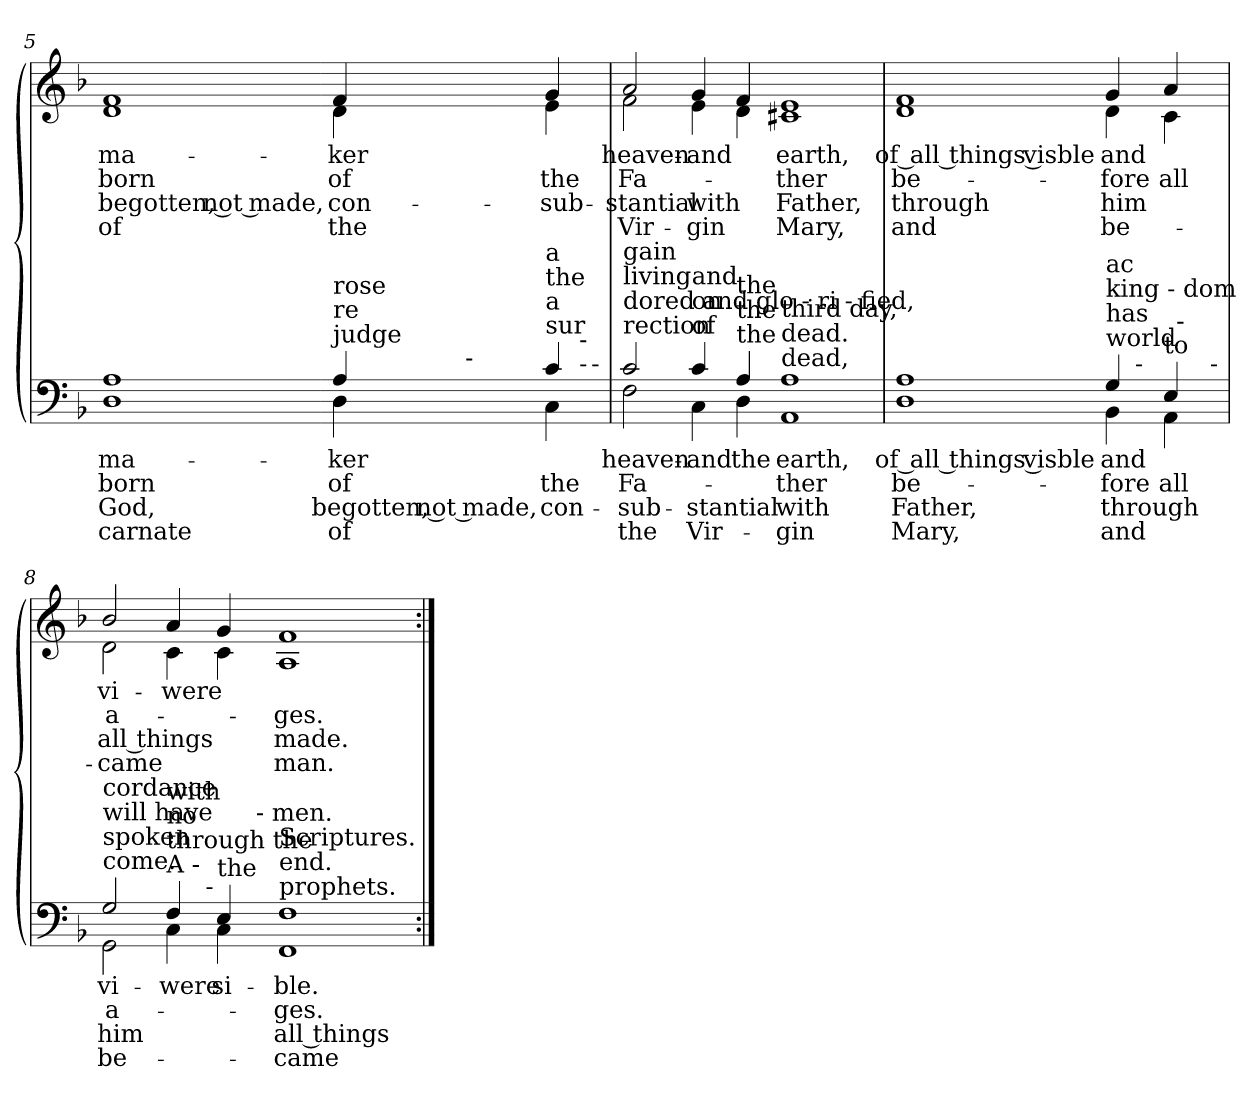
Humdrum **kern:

**kern	**text	**text	**text	**text	**kern	**text	**text	**text	**text
*part2	*part2	*part2	*part2	*part2	*part1	*part1	*part1	*part1	*part1
*staff2	*staff2	*staff2	*staff2	*staff2	*staff1	*staff1	*staff1	*staff1	*staff1
!!LO:PB:g=z
*clefF4	*	*	*	*	*clefG2	*	*	*	*
*k[b-]	*	*	*	*	*k[b-]	*	*	*	*
*F:	*	*	*	*	*F:	*	*	*	*
=5	=5	=5	=5	=5	=5	=5	=5	=5	=5
!LO:TX:a:t=I&nbsp;look&nbsp;forward&nbsp;to&nbsp;the	!	!	!	!	!	!	!	!	!
!LO:TX:a:t=who&nbsp;with&nbsp;the&nbsp;Father&nbsp;and&nbsp;the&nbsp;Son is	!	!	!	!	!	!	!	!	!
!LO:TX:a:t=He&nbsp;will&nbsp;come&nbsp;again&nbsp;in&nbsp;glory&nbsp;to	!	!	!	!	!	!	!	!	!
!LO:TX:a:t=and	!	!	!	!	!	!	!	!	!
!	!LO:LY:a	!LO:LY:a	!LO:LY:a	!LO:LY:a	!	!LO:LY:b	!LO:LY:b	!LO:LY:b	!LO:LY:b
*^	*	*	*	*	*^	*	*	*	*
*	*^	*	*	*	*	*	*	*	*	*	*
*	*	*^	*	*	*	*	*	*	*	*	*	*
1A	1D	1ryy	1ryy	ma-	born	God,	-carnate	1f	1d	ma-	born	begotten, not made,	of
!LO:TX:a:t=judge	!	!	!	!	!	!	!	!	!	!	!	!	!
!LO:TX:a:t=re	!	!	!	!	!	!	!	!	!	!	!	!	!
!LO:TX:a:t=rose	!	!	!	!	!	!	!	!	!	!	!	!	!
!	!	!	!	!LO:LY:a	!LO:LY:a	!LO:LY:a	!LO:LY:a	!	!	!LO:LY:b	!LO:LY:b	!LO:LY:b	!LO:LY:b
4A/	4D\	8ryy	4..ryy	-ker	of	begotten, not made,	of	4f/	4d\	-ker	of	con-	the
.	.	32ryy	.	.	.	.	.	.	.	.	.	.	.
!	!	!LO:TX:a:t=-	!	!	!	!	!	!	!	!	!	!	!
.	.	4ryy	.	.	.	.	.	.	.	.	.	.	.
!LO:TX:a:t=sur	!	!	!	!	!	!	!	!	!	!	!	!	!
!LO:TX:a:t=a	!	!	!	!	!	!	!	!	!	!	!	!	!
!LO:TX:a:t=the	!	!	!	!	!	!	!	!	!	!	!	!	!
!LO:TX:a:t=a	!	!	!	!	!	!	!	!	!	!	!	!	!
!	!	!	!	!	!LO:LY:a	!LO:LY:a	!	!	!	!	!LO:LY:b	!LO:LY:b	!
4c/	4C\	.	.	.	the	con-	.	4g/	4e\	.	the	-sub-	.
!	!	!LO:TX:a:t=-	!	!	!	!	!	!	!	!	!	!	!
!	!	!LO:TX:a:t=-	!	!	!	!	!	!	!	!	!	!	!
.	.	16.ryy	.	.	.	.	.	.	.	.	.	.	.
!	!	!	!LO:TX:a:t=-	!	!	!	!	!	!	!	!	!	!
.	.	.	16ryy	.	.	.	.	.	.	.	.	.	.
=6	=6	=6	=6	=6	=6	=6	=6	=6	=6	=6	=6	=6	=6
!LO:TX:a:t=rection	!	!	!	!	!	!	!	!	!	!	!	!	!
!LO:TX:a:t=dored&nbsp;and glo - ri - fied,	!	!	!	!	!	!	!	!	!	!	!	!	!
!LO:TX:a:t=living	!	!	!	!	!	!	!	!	!	!	!	!	!
!LO:TX:a:t=gain	!	!	!	!	!	!	!	!	!	!	!	!	!
!	!	!	!	!LO:LY:a	!LO:LY:a	!LO:LY:a	!LO:LY:a	!	!	!LO:LY:b	!LO:LY:b	!LO:LY:b	!LO:LY:b
*	*v	*v	*v	*	*	*	*	*	*	*	*	*	*
2c/	2F\	heaven-	Fa-	-sub-	the	2a/	2f\	heaven-	Fa-	-stantial	Vir-
!LO:TX:a:t=of	!	!	!	!	!	!	!	!	!	!	!
!LO:TX:a:t=and	!	!	!	!	!	!	!	!	!	!	!
!LO:TX:a:t=on	!	!	!	!	!	!	!	!	!	!	!
!	!	!LO:LY:a	!	!LO:LY:a	!LO:LY:a	!	!	!LO:LY:b	!	!LO:LY:b	!LO:LY:b
4c/	4C\	-and	.	-stantial	Vir-	4g/	4e\	-and	.	with	-gin
!LO:TX:a:t=the	!	!	!	!	!	!	!	!	!	!	!
!LO:TX:a:t=the	!	!	!	!	!	!	!	!	!	!	!
!LO:TX:a:t=the	!	!	!	!	!	!	!	!	!	!	!
!	!	!LO:LY:a	!	!	!	!	!	!	!	!	!
4A/	4D\	the	.	.	.	4f/	4d\	.	.	.	.
!LO:TX:a:t=dead,	!	!	!	!	!	!	!	!	!	!	!
!LO:TX:a:t=dead.	!	!	!	!	!	!	!	!	!	!	!
!LO:TX:a:t=third&nbsp;day,	!	!	!	!	!	!	!	!	!	!	!
!	!	!LO:LY:a	!LO:LY:a	!LO:LY:a	!LO:LY:a	!	!	!LO:LY:b	!LO:LY:b	!LO:LY:b	!LO:LY:b
1A	1AA	earth,	-ther	with	-gin	1e	1c#X	earth,	-ther	Father,	Mary,
!!LO:LB:g=z	!!
=7	=7	=7	=7	=7	=7	=7	=7	=7	=7	=7	=7
!LO:TX:a:t=and&nbsp;the&nbsp;life&nbsp;of&nbsp;the	!	!	!	!	!	!	!	!	!	!	!
!LO:TX:a:t=who	!	!	!	!	!	!	!	!	!	!	!
!LO:TX:a:t=His	!	!	!	!	!	!	!	!	!	!	!
!LO:TX:a:t=in	!	!	!	!	!	!	!	!	!	!	!
!	!	!LO:LY:a	!LO:LY:a	!LO:LY:a	!LO:LY:a	!	!	!LO:LY:b	!LO:LY:b	!LO:LY:b	!LO:LY:b
*^	*^	*	*	*	*	*	*	*	*	*	*
*	*	*^	*	*	*	*	*	*	*	*	*	*	*
1A	1D	1ryy	1ryy	1ryy	of all things visble	be-	Father,	Mary,	1f	1d	of all things visble	be-	through	and
!LO:TX:a:t=world	!	!	!	!	!	!	!	!	!	!	!	!	!	!
!LO:TX:a:t=has	!	!	!	!	!	!	!	!	!	!	!	!	!	!
!LO:TX:a:t=king - dom	!	!	!	!	!	!	!	!	!	!	!	!	!	!
!LO:TX:a:t=ac	!	!	!	!	!	!	!	!	!	!	!	!	!	!
!	!	!	!	!	!LO:LY:a	!LO:LY:a	!LO:LY:a	!LO:LY:a	!	!	!LO:LY:b	!LO:LY:b	!LO:LY:b	!LO:LY:b
4G/	4BB-\	8ryy	4ryy	4..ryy	and	-fore	through	and	4g/	4d\	and	-fore	him	be-
!	!	!LO:TX:a:t=-	!	!	!	!	!	!	!	!	!	!	!	!
.	.	4.ryy	.	.	.	.	.	.	.	.	.	.	.	.
!LO:TX:a:t=to	!	!	!	!	!	!	!	!	!	!	!	!	!	!
!	!	!	!	!	!	!LO:LY:a	!	!	!	!	!	!LO:LY:b	!	!
4E/	4AA\	.	32ryy	.	.	all	.	.	4a/	4c\	.	all	.	.
!	!	!	!LO:TX:a:t=-	!	!	!	!	!	!	!	!	!	!	!
.	.	.	8..ryy	.	.	.	.	.	.	.	.	.	.	.
!	!	!	!	!LO:TX:a:t=-	!	!	!	!	!	!	!	!	!	!
.	.	.	.	16ryy	.	.	.	.	.	.	.	.	.	.
=8	=8	=8	=8	=8	=8	=8	=8	=8	=8	=8	=8	=8	=8	=8
!LO:TX:a:t=come.	!	!	!	!	!	!	!	!	!	!	!	!	!	!
!LO:TX:a:t=spoken	!	!	!	!	!	!	!	!	!	!	!	!	!	!
!LO:TX:a:t=will&nbsp;have	!	!	!	!	!	!	!	!	!	!	!	!	!	!
!LO:TX:a:t=cordance	!	!	!	!	!	!	!	!	!	!	!	!	!	!
!	!	!	!	!	!LO:LY:a	!LO:LY:a	!LO:LY:a	!LO:LY:a	!	!	!LO:LY:b	!LO:LY:b	!LO:LY:b	!LO:LY:b
*	*	*	*v	*v	*	*	*	*	*	*	*	*	*	*
2G/	2GG\	2ryy	2ryy	-vi-	a-	him	be-	2b-/	2d\	-vi-	a-	all things	-came
!LO:TX:a:t=A -	!	!	!	!	!	!	!	!	!	!	!	!	!
!LO:TX:a:t=through the	!	!	!	!	!	!	!	!	!	!	!	!	!
!LO:TX:a:t=no	!	!	!	!	!	!	!	!	!	!	!	!	!
!LO:TX:a:t=with	!	!	!	!	!	!	!	!	!	!	!	!	!
!	!	!	!	!LO:LY:a	!	!	!	!	!	!LO:LY:b	!	!	!
4F/	4C\	8..ryy	4ryy	-were	.	.	.	4a/	4c\	-were	.	.	.
!	!	!LO:TX:a:t=-	!	!	!	!	!	!	!	!	!	!	!
.	.	1ryy	.	.	.	.	.	.	.	.	.	.	.
!LO:TX:a:t=the	!	!	!	!	!	!	!	!	!	!	!	!	!
!	!	!	!	!LO:LY:a	!	!	!	!	!	!	!	!	!
4E/	4C\	.	8ryy	si-	.	.	.	4g/	4c\	.	.	.	.
.	.	.	32ryy	.	.	.	.	.	.	.	.	.	.
!	!	!	!LO:TX:a:t=- men.	!	!	!	!	!	!	!	!	!	!
.	.	.	1ryy	.	.	.	.	.	.	.	.	.	.
!LO:TX:a:t=prophets.	!	!	!	!	!	!	!	!	!	!	!	!	!
!LO:TX:a:t=end.	!	!	!	!	!	!	!	!	!	!	!	!	!
!LO:TX:a:t=Scriptures.	!	!	!	!	!	!	!	!	!	!	!	!	!
!	!	!	!	!LO:LY:a	!LO:LY:a	!LO:LY:a	!LO:LY:a	!	!	!LO:LY:b	!LO:LY:b	!LO:LY:b	!LO:LY:b
1F	1FF	.	.	-ble.	-ges.	all things	-came	1f	1A	.	-ges.	made.	man.
.	.	4ryy	.	.	.	.	.	.	.	.	.	.	.
.	.	.	16.ryy	.	.	.	.	.	.	.	.	.	.
.	.	32ryy	.	.	.	.	.	.	.	.	.	.	.
*v	*v	*v	*v	*	*	*	*	*	*	*	*	*	*
*	*	*	*	*	*v	*v	*	*	*	*
=:|!	=:|!	=:|!	=:|!	=:|!	=:|!	=:|!	=:|!	=:|!	=:|!
*-	*-	*-	*-	*-	*-	*-	*-	*-	*-
